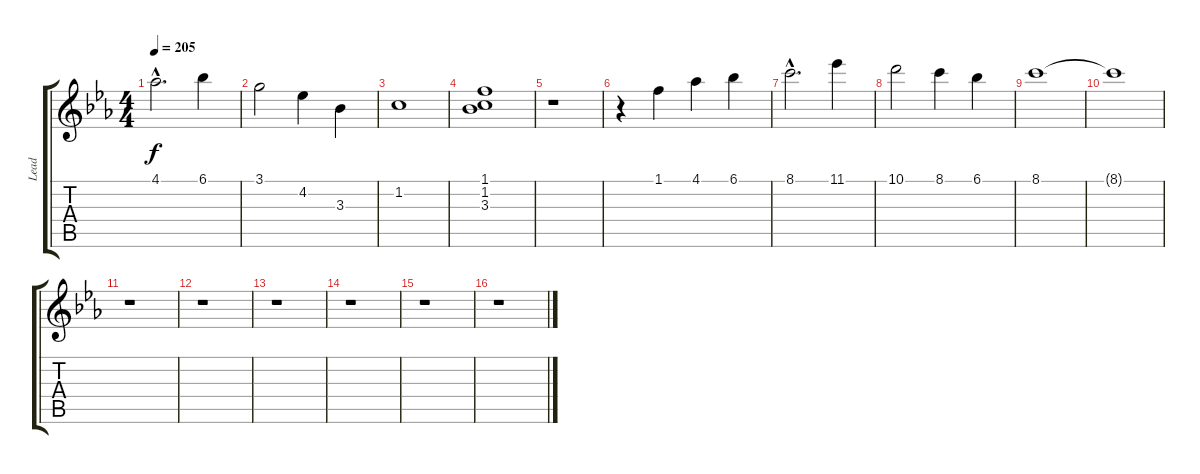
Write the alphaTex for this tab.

\track ("Lead" "Lead") {instrument acousticguitarsteel}
\staff {score tabs}
\tuning (E4 B3 G3 D3 A2 E2) {hide}
\ts (4 4)
\tempo 205
\clef g2
\ks cminor
4.1{hac}.2{d dy f} 6.1.4 |
3.1.2 4.2.4 3.3.4 |
1.2.1 |
(1.1 1.2 3.3).1 |
r.1 |
r.4 1.1.4 4.1.4 6.1.4 |
8.1{hac}.2{d} 11.1.4 |
10.1.2 8.1.4 6.1.4 |
8.1.1 |
8.1{t}.1 |
r.1 |
r.1 |
r.1 |
r.1 |
r.1 |
r.1
